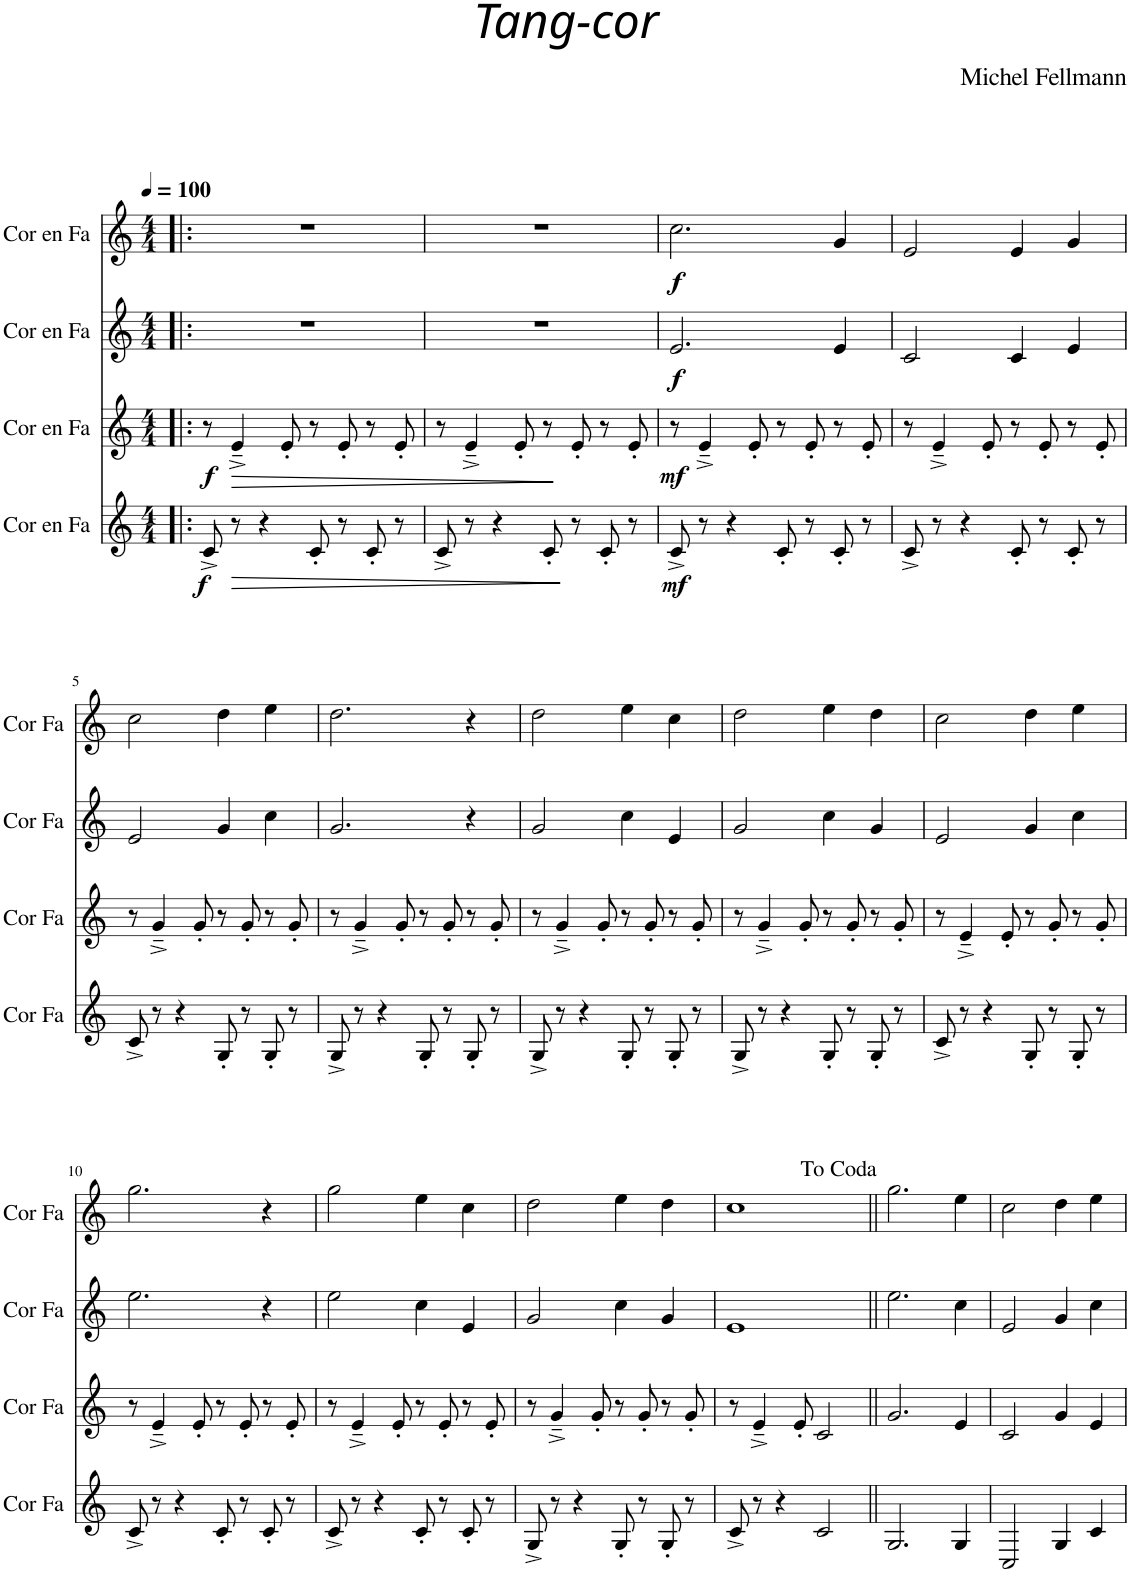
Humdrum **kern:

**kern	**dynam	**kern	**dynam	**kern	**dynam	**kern	**dynam
*part4	*part4	*part3	*part3	*part2	*part2	*part1	*part1
*staff4	*staff4	*staff3	*staff3	*staff2	*staff2	*staff1	*staff1
*I"Cor en Fa	*	*I"Cor en Fa	*	*I"Cor en Fa	*	*I"Cor en Fa	*
*I'Cor Fa	*	*I'Cor Fa	*	*I'Cor Fa	*	*I'Cor Fa	*
*clefG2	*	*clefG2	*	*clefG2	*	*clefG2	*
*Trd4c7	*	*Trd4c7	*	*Trd4c7	*	*Trd4c7	*
*k[]	*	*k[]	*	*k[]	*	*k[]	*
*M4/4	*	*M4/4	*	*M4/4	*	*M4/4	*
*MM100	*	*MM100	*	*MM100	*	*MM100	*
=1!|:	=1!|:	=1!|:	=1!|:	=1!|:	=1!|:	=1!|:	=1!|:
!	!LO:DY:b	!	!LO:DY:b	!	!	!	!
8c^/	f	8r	f	1r	.	1r	.
!	!LO:HP:b	!	!LO:HP:b	!	!	!	!
8r	>	4e~^/	>	.	.	.	.
4r	.	.	.	.	.	.	.
.	.	8e'/	.	.	.	.	.
8c'/	.	8r	.	.	.	.	.
8r	.	8e'/	.	.	.	.	.
8c'/	.	8r	.	.	.	.	.
8r	.	8e'/	.	.	.	.	.
.	]	.	]	.	.	.	.
=2	=2	=2	=2	=2	=2	=2	=2
8c^/	.	8r	.	1r	.	1r	.
8r	.	4e~^/	.	.	.	.	.
4r	.	.	.	.	.	.	.
.	.	8e'/	.	.	.	.	.
8c'/	.	8r	.	.	.	.	.
8r	.	8e'/	.	.	.	.	.
8c'/	.	8r	.	.	.	.	.
8r	.	8e'/	.	.	.	.	.
=3	=3	=3	=3	=3	=3	=3	=3
!	!LO:DY:b	!	!LO:DY:b	!	!LO:DY:b	!	!LO:DY:b
8c^/	mf	8r	mf	2.e/	f	2.cc\	f
8r	.	4e~^/	.	.	.	.	.
4r	.	.	.	.	.	.	.
.	.	8e'/	.	.	.	.	.
8c'/	.	8r	.	.	.	.	.
8r	.	8e'/	.	.	.	.	.
8c'/	.	8r	.	4e/	.	4g/	.
8r	.	8e'/	.	.	.	.	.
=4	=4	=4	=4	=4	=4	=4	=4
8c^/	.	8r	.	2c/	.	2e/	.
8r	.	4e~^/	.	.	.	.	.
4r	.	.	.	.	.	.	.
.	.	8e'/	.	.	.	.	.
8c'/	.	8r	.	4c/	.	4e/	.
8r	.	8e'/	.	.	.	.	.
8c'/	.	8r	.	4e/	.	4g/	.
8r	.	8e'/	.	.	.	.	.
!!LO:LB:g=z
=5	=5	=5	=5	=5	=5	=5	=5
8c^/	.	8r	.	2e/	.	2cc\	.
8r	.	4g~^/	.	.	.	.	.
4r	.	.	.	.	.	.	.
.	.	8g'/	.	.	.	.	.
8G'/	.	8r	.	4g/	.	4dd\	.
8r	.	8g'/	.	.	.	.	.
8G'/	.	8r	.	4cc\	.	4ee\	.
8r	.	8g'/	.	.	.	.	.
=6	=6	=6	=6	=6	=6	=6	=6
8G^/	.	8r	.	2.g/	.	2.dd\	.
8r	.	4g~^/	.	.	.	.	.
4r	.	.	.	.	.	.	.
.	.	8g'/	.	.	.	.	.
8G'/	.	8r	.	.	.	.	.
8r	.	8g'/	.	.	.	.	.
8G'/	.	8r	.	4r	.	4r	.
8r	.	8g'/	.	.	.	.	.
=7	=7	=7	=7	=7	=7	=7	=7
8G^/	.	8r	.	2g/	.	2dd\	.
8r	.	4g~^/	.	.	.	.	.
4r	.	.	.	.	.	.	.
.	.	8g'/	.	.	.	.	.
8G'/	.	8r	.	4cc\	.	4ee\	.
8r	.	8g'/	.	.	.	.	.
8G'/	.	8r	.	4e/	.	4cc\	.
8r	.	8g'/	.	.	.	.	.
=8	=8	=8	=8	=8	=8	=8	=8
8G^/	.	8r	.	2g/	.	2dd\	.
8r	.	4g~^/	.	.	.	.	.
4r	.	.	.	.	.	.	.
.	.	8g'/	.	.	.	.	.
8G'/	.	8r	.	4cc\	.	4ee\	.
8r	.	8g'/	.	.	.	.	.
8G'/	.	8r	.	4g/	.	4dd\	.
8r	.	8g'/	.	.	.	.	.
=9	=9	=9	=9	=9	=9	=9	=9
8c^/	.	8r	.	2e/	.	2cc\	.
8r	.	4e~^/	.	.	.	.	.
4r	.	.	.	.	.	.	.
.	.	8e'/	.	.	.	.	.
8G'/	.	8r	.	4g/	.	4dd\	.
8r	.	8g'/	.	.	.	.	.
8G'/	.	8r	.	4cc\	.	4ee\	.
8r	.	8g'/	.	.	.	.	.
!!LO:LB:g=z
=10	=10	=10	=10	=10	=10	=10	=10
8c^/	.	8r	.	2.ee\	.	2.gg\	.
8r	.	4e~^/	.	.	.	.	.
4r	.	.	.	.	.	.	.
.	.	8e'/	.	.	.	.	.
8c'/	.	8r	.	.	.	.	.
8r	.	8e'/	.	.	.	.	.
8c'/	.	8r	.	4r	.	4r	.
8r	.	8e'/	.	.	.	.	.
=11	=11	=11	=11	=11	=11	=11	=11
8c^/	.	8r	.	2ee\	.	2gg\	.
8r	.	4e~^/	.	.	.	.	.
4r	.	.	.	.	.	.	.
.	.	8e'/	.	.	.	.	.
8c'/	.	8r	.	4cc\	.	4ee\	.
8r	.	8e'/	.	.	.	.	.
8c'/	.	8r	.	4e/	.	4cc\	.
8r	.	8e'/	.	.	.	.	.
=12	=12	=12	=12	=12	=12	=12	=12
8G^/	.	8r	.	2g/	.	2dd\	.
8r	.	4g~^/	.	.	.	.	.
4r	.	.	.	.	.	.	.
.	.	8g'/	.	.	.	.	.
8G'/	.	8r	.	4cc\	.	4ee\	.
8r	.	8g'/	.	.	.	.	.
8G'/	.	8r	.	4g/	.	4dd\	.
8r	.	8g'/	.	.	.	.	.
=13	=13	=13	=13	=13	=13	=13	=13
8c^/	.	8r	.	1e	.	1cc	.
8r	.	4e~^/	.	.	.	.	.
4r	.	.	.	.	.	.	.
.	.	8e'/	.	.	.	.	.
2c/	.	2c/	.	.	.	.	.
=14||	=14||	=14||	=14||	=14||	=14||	=14||	=14||
2.G/	.	2.g/	.	2.ee\	.	2.gg\	.
4G/	.	4e/	.	4cc\	.	4ee\	.
=15	=15	=15	=15	=15	=15	=15	=15
2C/	.	2c/	.	2e/	.	2cc\	.
4G/	.	4g/	.	4g/	.	4dd\	.
4c/	.	4e/	.	4cc\	.	4ee\	.
=	=	=	=	=	=	=	=
*-	*-	*-	*-	*-	*-	*-	*-
